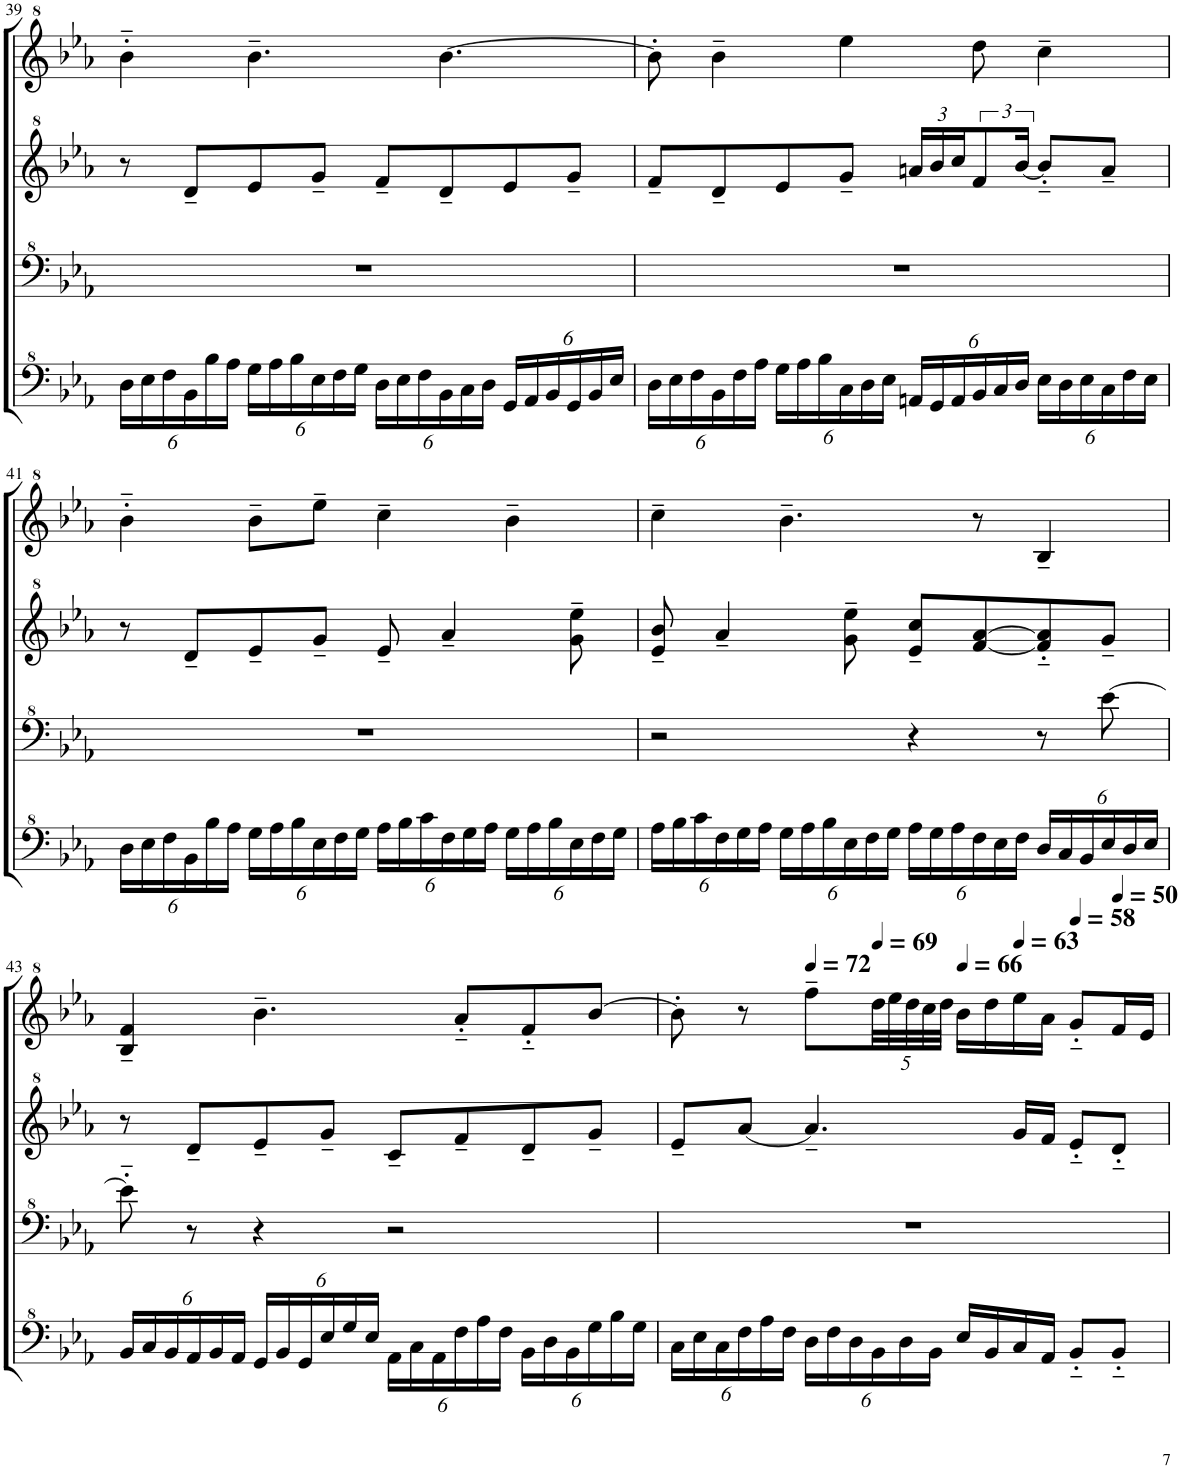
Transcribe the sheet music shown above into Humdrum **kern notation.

**kern	**kern	**kern	**kern
*part1	*part1	*part1	*part1
*staff4	*staff3	*staff2	*staff1
*I"Model III	*	*	*
!!LO:PB:g=z
*clefF^4	*clefF^4	*clefG^2	*clefG^2
*k[b-e-a-]	*k[b-e-a-]	*k[b-e-a-]	*k[b-e-a-]
*M4/4	*M4/4	*M4/4	*M4/4
*met(c)	*met(c)	*met(c)	*met(c)
*Xbrackettup	*	*	*
=39	=39	=39	=39
24d\LL	1r	8r	4bb-'~\
24e-\	.	.	.
24f\	.	.	.
24B-\	.	8dd~/L	.
24b-\	.	.	.
24a-\JJ	.	.	.
24g\LL	.	8ee-/	4.bb-~\
24a-\	.	.	.
24b-\	.	.	.
24e-\	.	8gg~/J	.
24f\	.	.	.
24g\JJ	.	.	.
24d\LL	.	8ff~/L	.
24e-\	.	.	.
24f\	.	.	.
24B-\	.	8dd~/	[4.bb-\
24c\	.	.	.
24d\JJ	.	.	.
24G/LL	.	8ee-/	.
24A-/	.	.	.
24B-/	.	.	.
24G/	.	8gg~/J	.
24B-/	.	.	.
24e-/JJ	.	.	.
=40	=40	=40	=40
24d\LL	1r	8ff~/L	8bb-'\]
24e-\	.	.	.
24f\	.	.	.
24B-\	.	8dd~/	4bb-~\
24f\	.	.	.
24a-\JJ	.	.	.
24g\LL	.	8ee-/	.
24a-\	.	.	.
24b-\	.	.	.
24c\	.	8gg~/J	4eee-\
24d\	.	.	.
24e-\JJ	.	.	.
*	*	*Xbrackettup	*
24An/LL	.	24aan/LL	.
24G/	.	24bb-/	.
24A/	.	24ccc/J	.
*	*	*brackettup	*
24B-/	.	12ff/	8ddd\
24c/	.	.	.
24d/JJ	.	[24bb-/Jk	.
24e-\LL	.	8bb-'~/L]	4ccc~\
24d\	.	.	.
24e-\	.	.	.
24c\	.	8aa~/J	.
24f\	.	.	.
24e-\JJ	.	.	.
!!LO:LB:g=z
=41	=41	=41	=41
24d\LL	1r	8r	4bb-'~\
24e-\	.	.	.
24f\	.	.	.
24B-\	.	8dd~/L	.
24b-\	.	.	.
24a-\JJ	.	.	.
24g\LL	.	8ee-~/	8bb-~\L
24a-\	.	.	.
24b-\	.	.	.
24e-\	.	8gg~/J	8eee-~\J
24f\	.	.	.
24g\JJ	.	.	.
24a-\LL	.	8ee-~/	4ccc~\
24b-\	.	.	.
24cc\	.	.	.
24f\	.	4aa-~/	.
24g\	.	.	.
24a-\JJ	.	.	.
24g\LL	.	.	4bb-~\
24a-\	.	.	.
24b-\	.	.	.
24e-\	.	8gg\~ 8eee-\~	.
24f\	.	.	.
24g\JJ	.	.	.
=42	=42	=42	=42
24a-\LL	2r	8ee-/~ 8bb-/~	4ccc~\
24b-\	.	.	.
24cc\	.	.	.
24f\	.	4aa-~/	.
24g\	.	.	.
24a-\JJ	.	.	.
24g\LL	.	.	4.bb-~\
24a-\	.	.	.
24b-\	.	.	.
24e-\	.	8gg\~ 8eee-\~	.
24f\	.	.	.
24g\JJ	.	.	.
24a-\LL	4r	8ee-/~ 8ccc/~L	.
24g\	.	.	.
24a-\	.	.	.
24f\	.	[8ff/ [8aa-/	8r
24e-\	.	.	.
24f\JJ	.	.	.
24d/LL	8r	8ff/]'~ 8aa-/]'~	4b-~/
24c/	.	.	.
24B-/	.	.	.
24e-/	[8ee-\	8gg~/J	.
24d/	.	.	.
24e-/JJ	.	.	.
!!LO:LB:g=z
=43	=43	=43	=43
24B-/LL	8ee-'~\]	8r	4b-/~ 4ff/~
24c/	.	.	.
24B-/	.	.	.
24A-/	8r	8dd~/L	.
24B-/	.	.	.
24A-/JJ	.	.	.
24G/LL	4r	8ee-~/	4.bb-~\
24B-/	.	.	.
24G/	.	.	.
24e-/	.	8gg~/J	.
24g/	.	.	.
24e-/JJ	.	.	.
24A-\LL	2r	8cc~/L	.
24c\	.	.	.
24A-\	.	.	.
24f\	.	8ff~/	8aa-'~/L
24a-\	.	.	.
24f\JJ	.	.	.
24B-\LL	.	8dd~/	8ff'~/
24d\	.	.	.
24B-\	.	.	.
24g\	.	8gg~/J	[8bb-/J
24b-\	.	.	.
24g\JJ	.	.	.
=44	=44	=44	=44
24c\LL	1r	8ee-~/L	8bb-'\]
24e-\	.	.	.
24c\	.	.	.
24f\	.	[8aa-/J	8r
24a-\	.	.	.
24f\JJ	.	.	.
*	*	*	*MM72
24d\LL	.	4.aa-~/]	8fff~\L
24f\	.	.	.
24d\	.	.	.
*	*	*	*Xbrackettup
*	*	*	*MM69
24B-\	.	.	40ddd\LL
.	.	.	40eee-\
24d\	.	.	.
.	.	.	40ddd\
.	.	.	40ccc\
24B-\JJ	.	.	.
.	.	.	40ddd\JJJ
*	*	*	*MM66
16e-/LL	.	.	16bb-\LL
16B-/	.	.	16ddd\
*	*	*	*MM63
16c/	.	16gg/LL	16eee-\
16A-/JJ	.	16ff/JJ	16aa-\JJ
*	*	*	*MM58
8B-'~/L	.	8ee-'~/L	8gg'~/L
*	*	*	*MM50
8B-'~/J	.	8dd'~/J	16ff/L
.	.	.	16ee-/JJ
=	=	=	=
*-	*-	*-	*-
